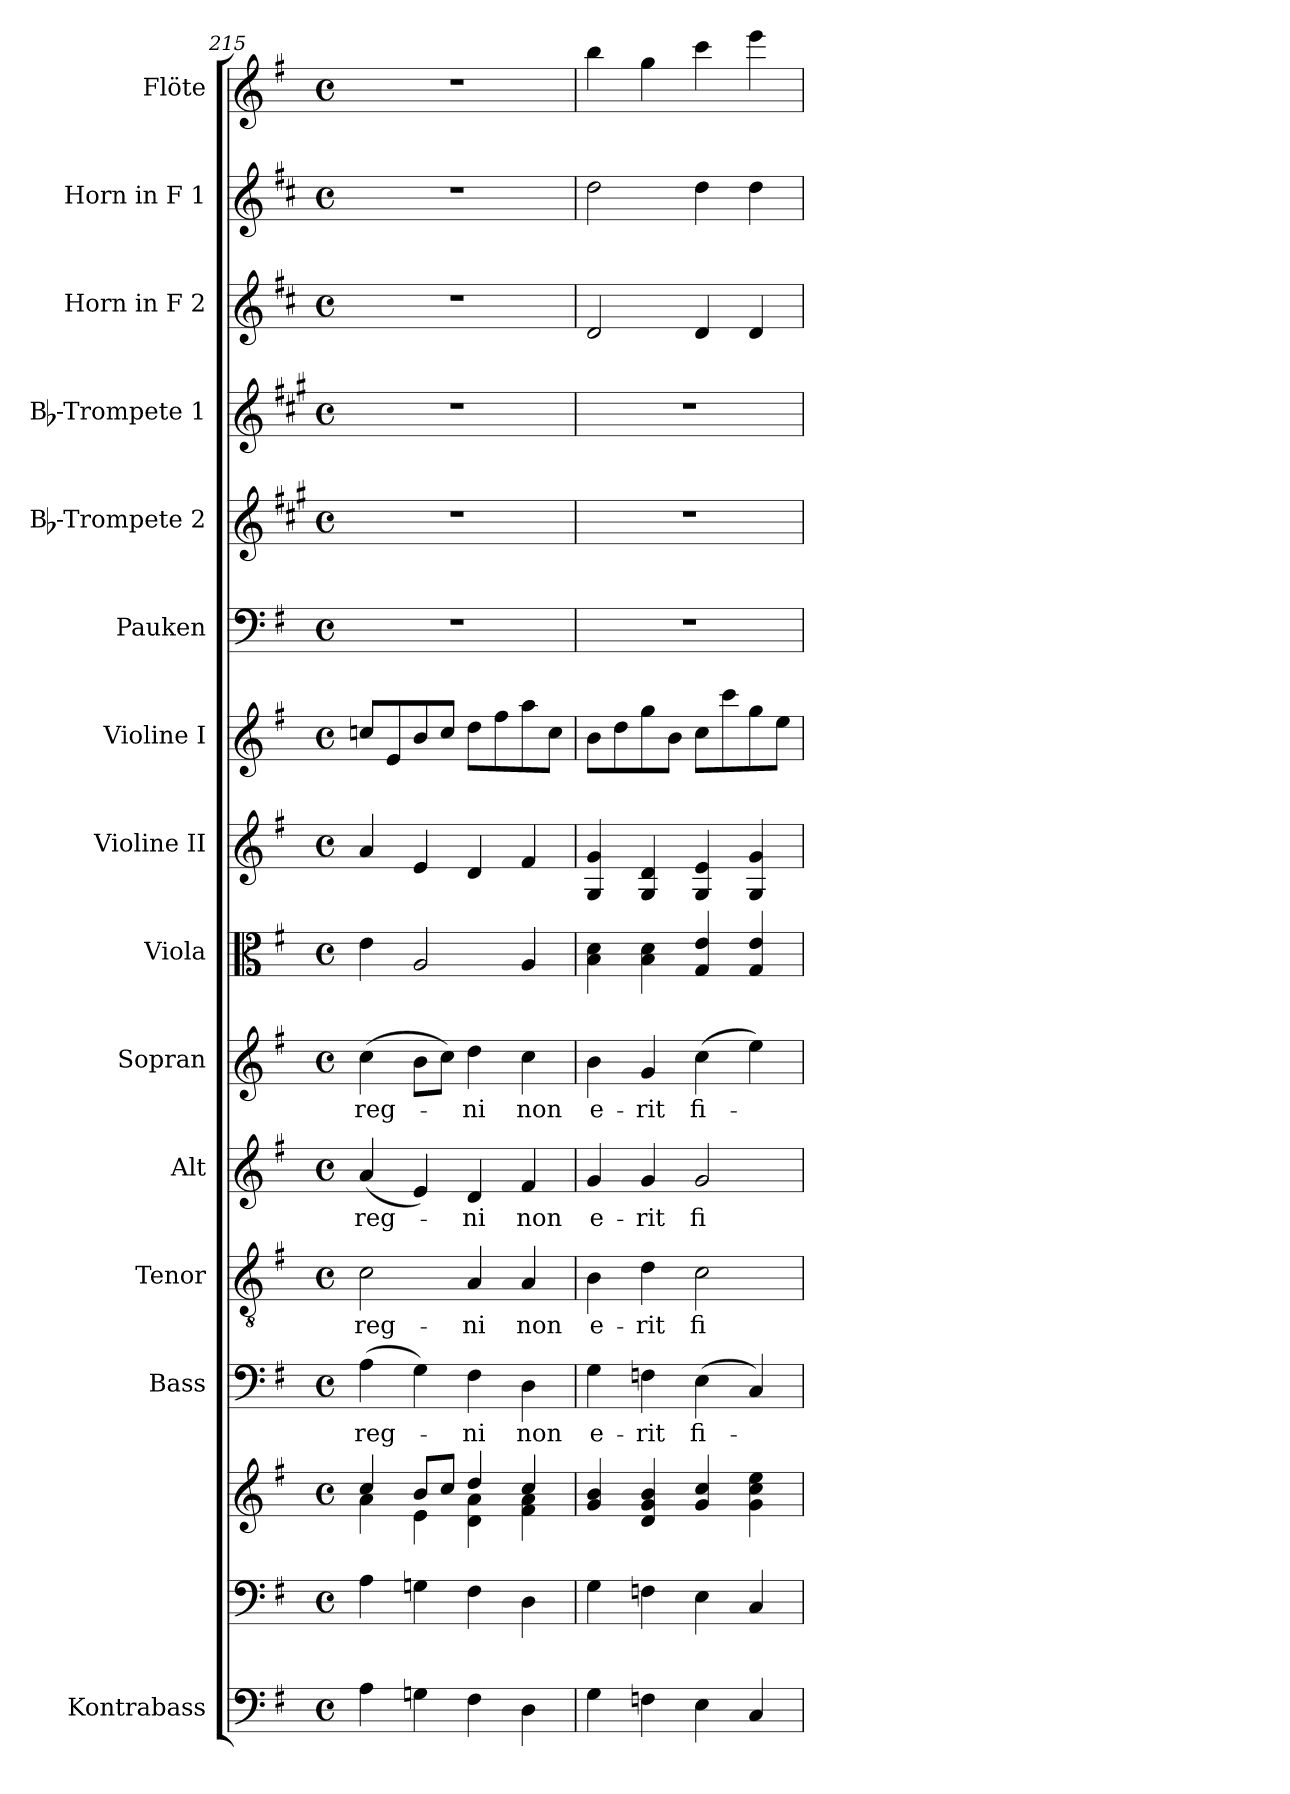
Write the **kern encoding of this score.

**kern	**kern	**kern	**kern	**text	**kern	**text	**kern	**text	**kern	**text	**kern	**kern	**kern	**kern	**kern	**kern	**kern	**kern	**kern
*part15	*part14	*part14	*part13	*part13	*part12	*part12	*part11	*part11	*part10	*part10	*part9	*part8	*part7	*part6	*part5	*part4	*part3	*part2	*part1
*staff16	*staff15	*staff14	*staff13	*staff13	*staff12	*staff12	*staff11	*staff11	*staff10	*staff10	*staff9	*staff8	*staff7	*staff6	*staff5	*staff4	*staff3	*staff2	*staff1
*I"Kontrabass	*	*	*I"Bass	*	*I"Tenor	*	*I"Alt	*	*I"Sopran	*	*I"Viola	*I"Violine II	*I"Violine I	*I"Pauken	*I"Bb-Trompete 2	*I"Bb-Trompete 1	*I"Horn in F 2	*I"Horn in F 1	*I"Flöte
*I'Kb.	*	*	*I'B.	*	*I'T.	*	*I'A.	*	*I'S.	*	*I'Vla.	*I'Vl. II	*I'Vl. I	*I'Pk.	*I'Bb Trp. 2	*I'Bb Trp. 1	*	*	*I'Fl.
*clefF4	*clefF4	*clefG2	*clefF4	*	*clefGv2	*	*clefG2	*	*clefG2	*	*clefC3	*clefG2	*clefG2	*clefF4	*clefG2	*clefG2	*clefG2	*clefG2	*clefG2
*ITrd7c12	*	*	*	*	*	*	*	*	*	*	*	*	*	*	*ITrd1c2	*ITrd1c2	*ITrd4c7	*ITrd4c7	*
*k[f#]	*k[f#]	*k[f#]	*k[f#]	*	*k[f#]	*	*k[f#]	*	*k[f#]	*	*k[f#]	*k[f#]	*k[f#]	*k[f#]	*k[f#]	*k[f#]	*k[f#]	*k[f#]	*k[f#]
*G:	*G:	*G:	*G:	*	*G:	*	*G:	*	*G:	*	*G:	*G:	*G:	*G:	*G:	*G:	*G:	*G:	*G:
*M4/4	*M4/4	*M4/4	*M4/4	*	*M4/4	*	*M4/4	*	*M4/4	*	*M4/4	*M4/4	*M4/4	*M4/4	*M4/4	*M4/4	*M4/4	*M4/4	*M4/4
*met(c)	*met(c)	*met(c)	*met(c)	*	*met(c)	*	*met(c)	*	*met(c)	*	*met(c)	*met(c)	*met(c)	*met(c)	*met(c)	*met(c)	*met(c)	*met(c)	*met(c)
=215	=215	=215	=215	=215	=215	=215	=215	=215	=215	=215	=215	=215	=215	=215	=215	=215	=215	=215	=215
*	*	*^	*	*	*	*	*	*	*	*	*	*	*	*	*	*	*	*	*
!	!	!	!	!	!LO:LY:b	!	!LO:LY:b	!	!LO:LY:b	!	!LO:LY:b	!	!	!	!	!	!	!	!	!
4AA\	4A\	4cc/	4a\	(>4A\	reg-	2c\	reg-	(<4a/	reg-	(>4cc\	reg-	4e\	4a/	8ccn/L	1r	1r	1r	1r	1r	1r
.	.	.	.	.	.	.	.	.	.	.	.	.	.	8e/	.	.	.	.	.	.
4GGn\	4Gn\	8b/L	4e\	4G\)	.	.	.	4e/)	.	8b\L	.	2A/	4e/	8b/	.	.	.	.	.	.
.	.	8cc/J	.	.	.	.	.	.	.	8cc\J)	.	.	.	8cc/J	.	.	.	.	.	.
!	!	!	!	!	!LO:LY:b	!	!LO:LY:b	!	!LO:LY:b	!	!LO:LY:b	!	!	!	!	!	!	!	!	!
4FF#\	4F#\	4dd/	4d\ 4a\	4F#\	-ni	4A/	-ni	4d/	-ni	4dd\	-ni	.	4d/	8dd\L	.	.	.	.	.	.
.	.	.	.	.	.	.	.	.	.	.	.	.	.	8ff#\	.	.	.	.	.	.
!	!	!	!	!	!LO:LY:b	!	!LO:LY:b	!	!LO:LY:b	!	!LO:LY:b	!	!	!	!	!	!	!	!	!
4DD\	4D\	4cc/	4f#\ 4a\	4D\	non	4A/	non	4f#/	non	4cc\	non	4A/	4f#/	8aa\	.	.	.	.	.	.
.	.	.	.	.	.	.	.	.	.	.	.	.	.	8cc\J	.	.	.	.	.	.
*	*	*v	*v	*	*	*	*	*	*	*	*	*	*	*	*	*	*	*	*	*
=216	=216	=216	=216	=216	=216	=216	=216	=216	=216	=216	=216	=216	=216	=216	=216	=216	=216	=216	=216
!	!	!	!	!LO:LY:b	!	!LO:LY:b	!	!LO:LY:b	!	!LO:LY:b	!	!	!	!	!	!	!	!	!
4GG\	4G\	4g/ 4b/	4G\	e-	4B\	e-	4g/	e-	4b\	e-	4B\ 4d\	4G/ 4g/	8b\L	1r	1r	1r	2G/	2g\	4bb\
.	.	.	.	.	.	.	.	.	.	.	.	.	8dd\	.	.	.	.	.	.
!	!	!	!	!LO:LY:b	!	!LO:LY:b	!	!LO:LY:b	!	!LO:LY:b	!	!	!	!	!	!	!	!	!
4FFn\	4Fn\	4d/ 4g/ 4b/	4Fn\	-rit	4d\	-rit	4g/	-rit	4g/	-rit	4B\ 4d\	4G/ 4d/	8gg\	.	.	.	.	.	4gg\
.	.	.	.	.	.	.	.	.	.	.	.	.	8b\J	.	.	.	.	.	.
!	!	!	!	!LO:LY:b	!	!LO:LY:b	!	!LO:LY:b	!	!LO:LY:b	!	!	!	!	!	!	!	!	!
4EE\	4E\	4g/ 4cc/	(>4E\	fi-	2c\	fi-	2g/	fi-	(>4cc\	fi-	4G/ 4e/	4G/ 4e/	8cc\L	.	.	.	4G/	4g\	4ccc\
.	.	.	.	.	.	.	.	.	.	.	.	.	8ccc\	.	.	.	.	.	.
4CC/	4C/	4g\ 4cc\ 4ee\	4C/)	.	.	.	.	.	4ee\)	.	4G/ 4e/	4G/ 4g/	8gg\	.	.	.	4G/	4g\	4eee\
.	.	.	.	.	.	.	.	.	.	.	.	.	8ee\J	.	.	.	.	.	.
=	=	=	=	=	=	=	=	=	=	=	=	=	=	=	=	=	=	=	=
*-	*-	*-	*-	*-	*-	*-	*-	*-	*-	*-	*-	*-	*-	*-	*-	*-	*-	*-	*-
